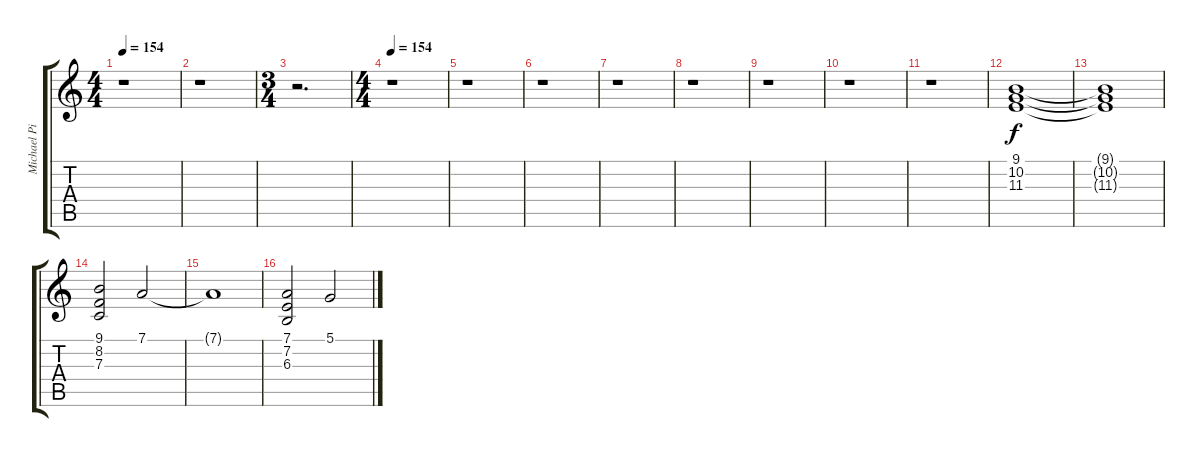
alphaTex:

\track ("Michael Pinnella" "Michael Pi") {instrument drawbarorgan}
\staff {score tabs}
\tuning (D4 A3 F3 C3 G2 D2) {hide}
\ts (4 4)
\tempo 154
\tempo 120
\tempo 154
\clef g2
\ks c
r.1{dy f instrument drawbarorgan} |
r.1 |
\ts (3 4)
r.2{d} |
\ts (4 4)
\tempo 154
r.1 |
r.1 |
r.1 |
r.1 |
r.1 |
r.1 |
r.1 |
r.1 |
(9.1 10.2 11.3).1 |
(9.1{t} 10.2{t} 11.3{t}).1 |
(9.1 8.2 7.3).2 7.1.2 |
7.1{t}.1 |
(7.1 7.2 6.3).2 5.1.2
